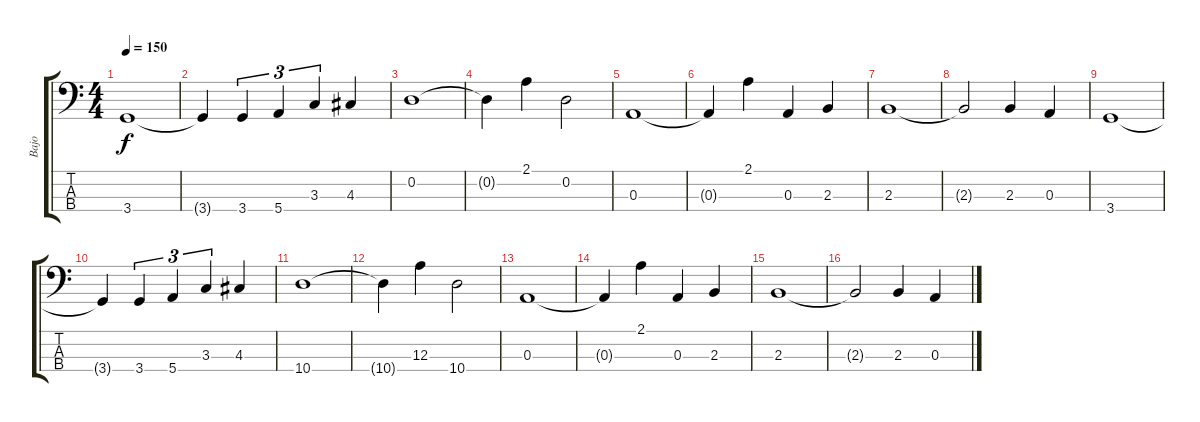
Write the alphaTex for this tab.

\track ("Bajo" "Bajo") {instrument electricbassfinger}
\staff {score tabs}
\tuning (G2 D2 A1 E1) {hide}
\ts (4 4)
\tempo 150
\clef f4
\ks c
3.4.1{dy f} |
3.4{t}.4 3.4.4{tu (3 2)} 5.4.4{tu (3 2)} 3.3.4{tu (3 2)} 4.3.4 |
0.2.1 |
0.2{t}.4 2.1.4 0.2.2 |
0.3.1 |
0.3{t}.4 2.1.4 0.3.4 2.3.4 |
2.3.1 |
2.3{t}.2 2.3.4 0.3.4 |
3.4.1 |
3.4{t}.4 3.4.4{tu (3 2)} 5.4.4{tu (3 2)} 3.3.4{tu (3 2)} 4.3.4 |
10.4.1 |
10.4{t}.4 12.3.4 10.4.2 |
0.3.1 |
0.3{t}.4 2.1.4 0.3.4 2.3.4 |
2.3.1 |
2.3{t}.2 2.3.4 0.3.4
